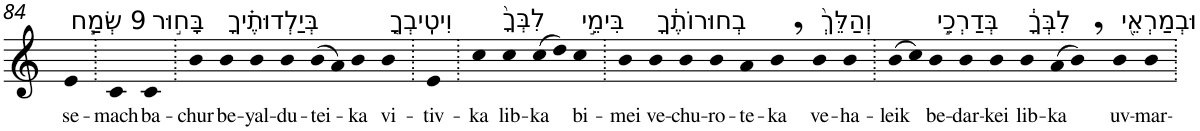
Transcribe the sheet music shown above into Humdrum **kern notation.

**kern	**text
*part1	*part1
*staff1	*staff1
*I"Piano	*
*I'Pno	*
!!LO:PB:g=z
*clefG2	*
*k[]	*
=84	=84
!LO:TX:a:t=9 שְׂמַ֧ח	!
!	!LO:LY:b
4e	se-
=85.	=85.
!	!LO:LY:b
4c	-mach
!LO:TX:a:t=בָּח֣וּר	!
!	!LO:LY:b
4c	ba-
=86.	=86.
!	!LO:LY:b
4b	-chur
!LO:TX:a:t=בְּיַלְדוּתֶ֗יךָ	!
!	!LO:LY:b
4b	be-
!	!LO:LY:b
4b	-yal-
!	!LO:LY:b
4b	-du-
!	!LO:LY:b
(>8b	-tei-
8a)	.
!	!LO:LY:b
4b	-ka
!LO:TX:a:t=וִיטִֽיבְךָ֤	!
!	!LO:LY:b
4b	vi-
=87.	=87.
!	!LO:LY:b
4e	-tiv-
=88.	=88.
!	!LO:LY:b
4cc	-ka
!LO:TX:a:t=לִבְּךָ֙	!
!	!LO:LY:b
4cc	lib-
!	!LO:LY:b
(>8cc	-ka
8dd)	.
!LO:TX:a:t=בִּימֵ֣י	!
!	!LO:LY:b
4cc	bi-
=89.	=89.
!	!LO:LY:b
4b	-mei
!LO:TX:a:t=בְחוּרוֹתֶ֔ךָ	!
!	!LO:LY:b
4b	ve-
!	!LO:LY:b
4b	-chu-
!	!LO:LY:b
4b	-ro-
!	!LO:LY:b
4a	-te-
!	!LO:LY:b
4b,	-ka
!LO:TX:a:t=וְהַלֵּךְ֙	!
!	!LO:LY:b
4b	ve-
!	!LO:LY:b
4b	-ha-
=90.	=90.
!	!LO:LY:b
(>8b	-leik
8cc)	.
!LO:TX:a:t=בְּדַרְכֵ֣י	!
!	!LO:LY:b
4b	be-
!	!LO:LY:b
4b	-dar-
!	!LO:LY:b
4b	-kei
!LO:TX:a:t=לִבְּךָ֔	!
!	!LO:LY:b
4b	lib-
!	!LO:LY:b
(>8a	-ka
8b,)	.
!LO:TX:a:t=וּבְמַרְאֵ֖י	!
!	!LO:LY:b
4b	uv-
!	!LO:LY:b
4b	-mar-
=.	=.
*-	*-
